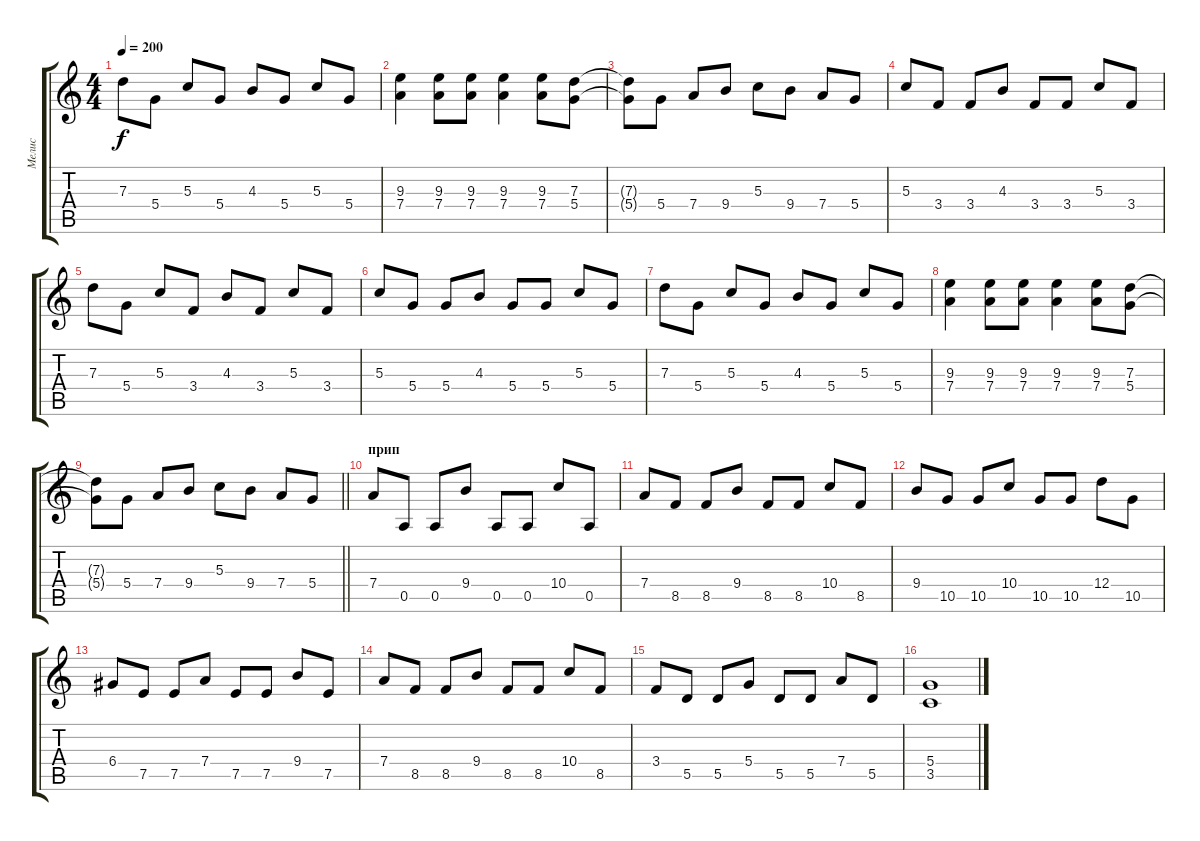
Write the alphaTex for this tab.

\track ("Мелис" "Мелис") {instrument overdrivenguitar}
\staff {score tabs}
\tuning (E4 B3 G3 D3 A2 E2) {hide}
\ts (4 4)
\tempo 200
\clef g2
\ks c
7.3.8{dy f} 5.4.8 5.3.8 5.4.8 4.3.8 5.4.8 5.3.8 5.4.8 |
(9.3 7.4).4 (9.3 7.4).8 (9.3 7.4).8 (9.3 7.4).4 (9.3 7.4).8 (7.3 5.4).8 |
(7.3{t} 5.4{t}).8 5.4.8 7.4.8 9.4.8 5.3.8 9.4.8 7.4.8 5.4.8 |
5.3.8 3.4.8 3.4.8 4.3.8 3.4.8 3.4.8 5.3.8 3.4.8 |
7.3.8 5.4.8 5.3.8 3.4.8 4.3.8 3.4.8 5.3.8 3.4.8 |
5.3.8 5.4.8 5.4.8 4.3.8 5.4.8 5.4.8 5.3.8 5.4.8 |
7.3.8 5.4.8 5.3.8 5.4.8 4.3.8 5.4.8 5.3.8 5.4.8 |
(9.3 7.4).4 (9.3 7.4).8 (9.3 7.4).8 (9.3 7.4).4 (9.3 7.4).8 (7.3 5.4).8 |
\barLineRight lightlight
(7.3{t} 5.4{t}).8 5.4.8 7.4.8 9.4.8 5.3.8 9.4.8 7.4.8 5.4.8 |
\section ("" "прип")
7.4.8 0.5.8 0.5.8 9.4.8 0.5.8 0.5.8 10.4.8 0.5.8 |
7.4.8 8.5.8 8.5.8 9.4.8 8.5.8 8.5.8 10.4.8 8.5.8 |
9.4.8 10.5.8 10.5.8 10.4.8 10.5.8 10.5.8 12.4.8 10.5.8 |
6.4.8 7.5.8 7.5.8 7.4.8 7.5.8 7.5.8 9.4.8 7.5.8 |
7.4.8 8.5.8 8.5.8 9.4.8 8.5.8 8.5.8 10.4.8 8.5.8 |
3.4.8 5.5.8 5.5.8 5.4.8 5.5.8 5.5.8 7.4.8 5.5.8 |
(5.4 3.5).1
